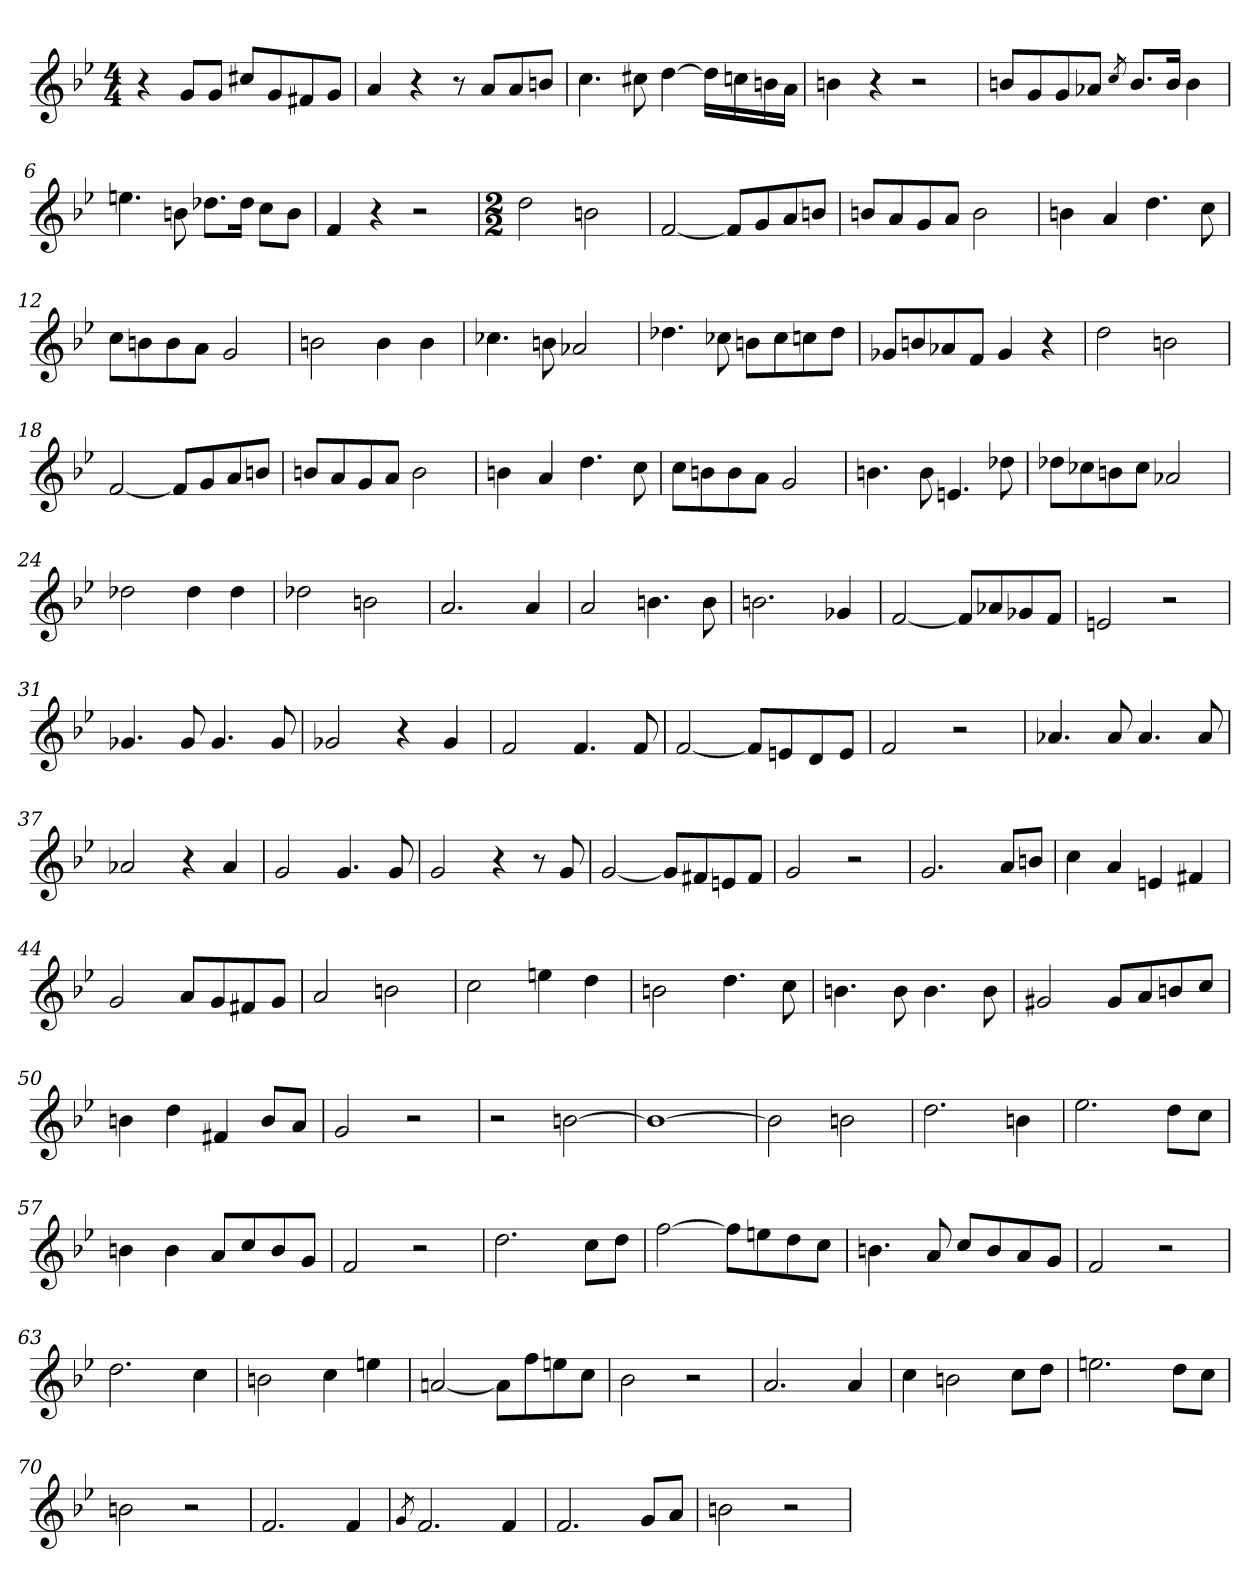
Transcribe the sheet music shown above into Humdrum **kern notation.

**kern
*part1
*staff1
*clefG2
*k[b-e-]
*M4/4
=1
4r
8g/L
8g/J
8cc#X/L
8g/
8f#X/
8g/J
=2
4a/
4r
8r
8a/L
8a/
8bn/J
=3
4.cc\
8cc#X\
[4dd\
16dd\LL]
16ccn\
16bn\
16a\JJ
=4
4bn\
4r
2r
=5
8bn/L
8g/
8g/
8a-X/J
8qcc/
8.b/L
16b/Jk
4b\
!!LO:LB:g=z
=6
4.een\
8bn\
8.dd-X\L
16dd-\Jk
8cc\L
8b\J
=7
4f/
4r
2r
=8
*M2/2
2dd\
2bn\
=9
[2f/
8f/L]
8g/
8a/
8bn/J
=10
8bn/L
8a/
8g/
8a/J
2b\
=11
4bn\
4a/
4.dd\
8cc\
=12
8cc\L
8bn\
8b\
8a\J
2g/
=13
2bn\
4b\
4b\
!!LO:LB:g=z
=14
4.cc-X\
8bn\
2a-X/
=15
4.dd-X\
8cc-X\
8bn\L
8cc-\
8ccn\
8dd-\J
=16
8g-X/L
8bn/
8a-X/
8f/J
4g-/
4r
=17
2dd\
2bn\
=18
[2f/
8f/L]
8g/
8a/
8bn/J
=19
8bn/L
8a/
8g/
8a/J
2b\
=20
4bn\
4a/
4.dd\
8cc\
!!LO:LB:g=z
=21
8cc\L
8bn\
8b\
8a\J
2g/
=22
4.bn\
8b\
4.en/
8dd-X\
=23
8dd-X\L
8cc-X\
8bn\
8cc-\J
2a-X/
=24
2dd-X\
4dd-\
4dd-\
=25
2dd-X\
2bn\
=26
2.a/
4a/
=27
2a/
4.bn\
8b\
=28
2.bn\
4g-X/
!!LO:LB:g=z
=29
[2f/
8f/L]
8a-X/
8g-X/
8f/J
=30
2en/
2r
=31
4.g-X/
8g-/
4.g-/
8g-/
=32
2g-X/
4r
4g-/
=33
2f/
4.f/
8f/
=34
[2f/
8f/L]
8en/
8d/
8e/J
=35
2f/
2r
=36
4.a-X/
8a-/
4.a-/
8a-/
=37
2a-X/
4r
4a-/
!!LO:LB:g=z
=38
2g/
4.g/
8g/
=39
2g/
4r
8r
8g/
=40
[2g/
8g/L]
8f#X/
8en/
8f#/J
=41
2g/
2r
=42
2.g/
8a/L
8bn/J
=43
4cc\
4a/
4en/
4f#X/
=44
2g/
8a/L
8g/
8f#X/
8g/J
=45
2a/
2bn\
=46
2cc\
4een\
4dd\
!!LO:LB:g=z
=47
2bn\
4.dd\
8cc\
=48
4.bn\
8b\
4.b\
8b\
=49
2g#X/
8g#/L
8a/
8bn/
8cc/J
=50
4bn\
4dd\
4f#X/
8b/L
8a/J
=51
2g/
2r
=52
2r
[2bn\
=53
1b_
=54
2b\]
2bn\
=55
2.dd\
4bn\
=56
2.ee-\
8dd\L
8cc\J
!!LO:LB:g=z
=57
4bn\
4b\
8a/L
8cc/
8b/
8g/J
=58
2f/
2r
=59
2.dd\
8cc\L
8dd\J
=60
[2ff\
8ff\L]
8een\
8dd\
8cc\J
=61
4.bn\
8a/
8cc/L
8b/
8a/
8g/J
=62
2f/
2r
=63
2.dd\
4cc\
=64
2bn\
4cc\
4een\
=65
[2an/
8an\L]
8ff\
8een\
8cc\J
!!LO:LB:g=z
=66
2b-\
2r
=67
2.a/
4a/
=68
4cc\
2bn\
8cc\L
8dd\J
=69
2.een\
8dd\L
8cc\J
=70
2bn\
2r
=71
2.f/
4f/
=72
8qg/
2.f/
4f/
=73
2.f/
8g/L
8a/J
=74
2bn\
2r
=
*-
